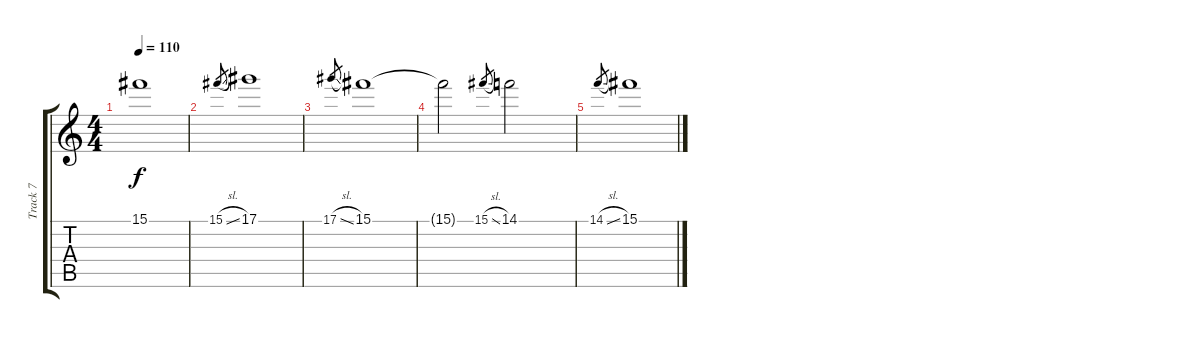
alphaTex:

\track ("Track 7" "Track 7") {instrument distortionguitar}
\staff {score tabs}
\tuning (Eb4 Bb3 Gb3 Db3 Ab2 Db2) {hide}
\ts (4 4)
\tempo 110
\clef g2
\ks c
15.1.1{dy f volume 1} |
15.1{sl}.8{gr} 17.1.1 |
17.1{sl}.8{gr} 15.1.1 |
15.1{t}.2 15.1{sl}.8{gr} 14.1.2 |
14.1{sl}.8{gr} 15.1.1
